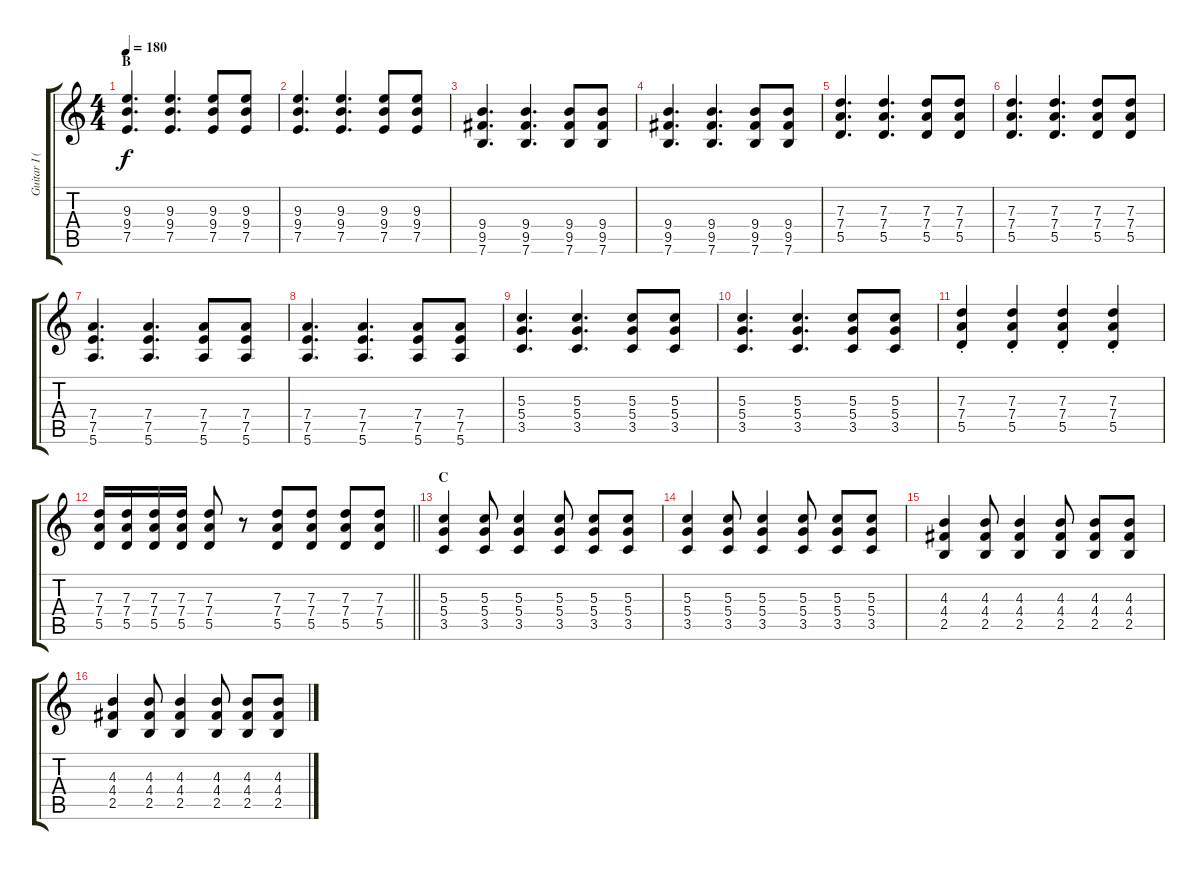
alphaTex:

\track ("Guitar I (Hirasawa Yui)" "Guitar I (") {instrument overdrivenguitar}
\staff {score tabs}
\tuning (E4 B3 G3 D3 A2 E2) {hide}
\ts (4 4)
\section ("" "B")
\tempo 180
\clef g2
\ks c
(9.3 9.4 7.5).4{d dy f} (9.3 9.4 7.5).4{d} (9.3 9.4 7.5).8 (9.3 9.4 7.5).8 |
(9.3 9.4 7.5).4{d} (9.3 9.4 7.5).4{d} (9.3 9.4 7.5).8 (9.3 9.4 7.5).8 |
(9.4 9.5 7.6).4{d} (9.4 9.5 7.6).4{d} (9.4 9.5 7.6).8 (9.4 9.5 7.6).8 |
(9.4 9.5 7.6).4{d} (9.4 9.5 7.6).4{d} (9.4 9.5 7.6).8 (9.4 9.5 7.6).8 |
(7.3 7.4 5.5).4{d} (7.3 7.4 5.5).4{d} (7.3 7.4 5.5).8 (7.3 7.4 5.5).8 |
(7.3 7.4 5.5).4{d} (7.3 7.4 5.5).4{d} (7.3 7.4 5.5).8 (7.3 7.4 5.5).8 |
(7.4 7.5 5.6).4{d} (7.4 7.5 5.6).4{d} (7.4 7.5 5.6).8 (7.4 7.5 5.6).8 |
(7.4 7.5 5.6).4{d} (7.4 7.5 5.6).4{d} (7.4 7.5 5.6).8 (7.4 7.5 5.6).8 |
(5.3 5.4 3.5).4{d} (5.3 5.4 3.5).4{d} (5.3 5.4 3.5).8 (5.3 5.4 3.5).8 |
(5.3 5.4 3.5).4{d} (5.3 5.4 3.5).4{d} (5.3 5.4 3.5).8 (5.3 5.4 3.5).8 |
(7.3{st} 7.4{st} 5.5{st}).4 (7.3{st} 7.4{st} 5.5{st}).4 (7.3{st} 7.4{st} 5.5{st}).4 (7.3{st} 7.4{st} 5.5{st}).4 |
\barLineRight lightlight
(7.3 7.4 5.5).16 (7.3 7.4 5.5).16 (7.3 7.4 5.5).16 (7.3 7.4 5.5).16 (7.3 7.4 5.5).8 r.8 (7.3 7.4 5.5).8 (7.3 7.4 5.5).8 (7.3 7.4 5.5).8 (7.3 7.4 5.5).8 |
\section ("" "C")
(5.3 5.4 3.5).4 (5.3 5.4 3.5).8 (5.3 5.4 3.5).4 (5.3 5.4 3.5).8 (5.3 5.4 3.5).8 (5.3 5.4 3.5).8 |
(5.3 5.4 3.5).4 (5.3 5.4 3.5).8 (5.3 5.4 3.5).4 (5.3 5.4 3.5).8 (5.3 5.4 3.5).8 (5.3 5.4 3.5).8 |
(4.3 4.4 2.5).4 (4.3 4.4 2.5).8 (4.3 4.4 2.5).4 (4.3 4.4 2.5).8 (4.3 4.4 2.5).8 (4.3 4.4 2.5).8 |
(4.3 4.4 2.5).4 (4.3 4.4 2.5).8 (4.3 4.4 2.5).4 (4.3 4.4 2.5).8 (4.3 4.4 2.5).8 (4.3 4.4 2.5).8
